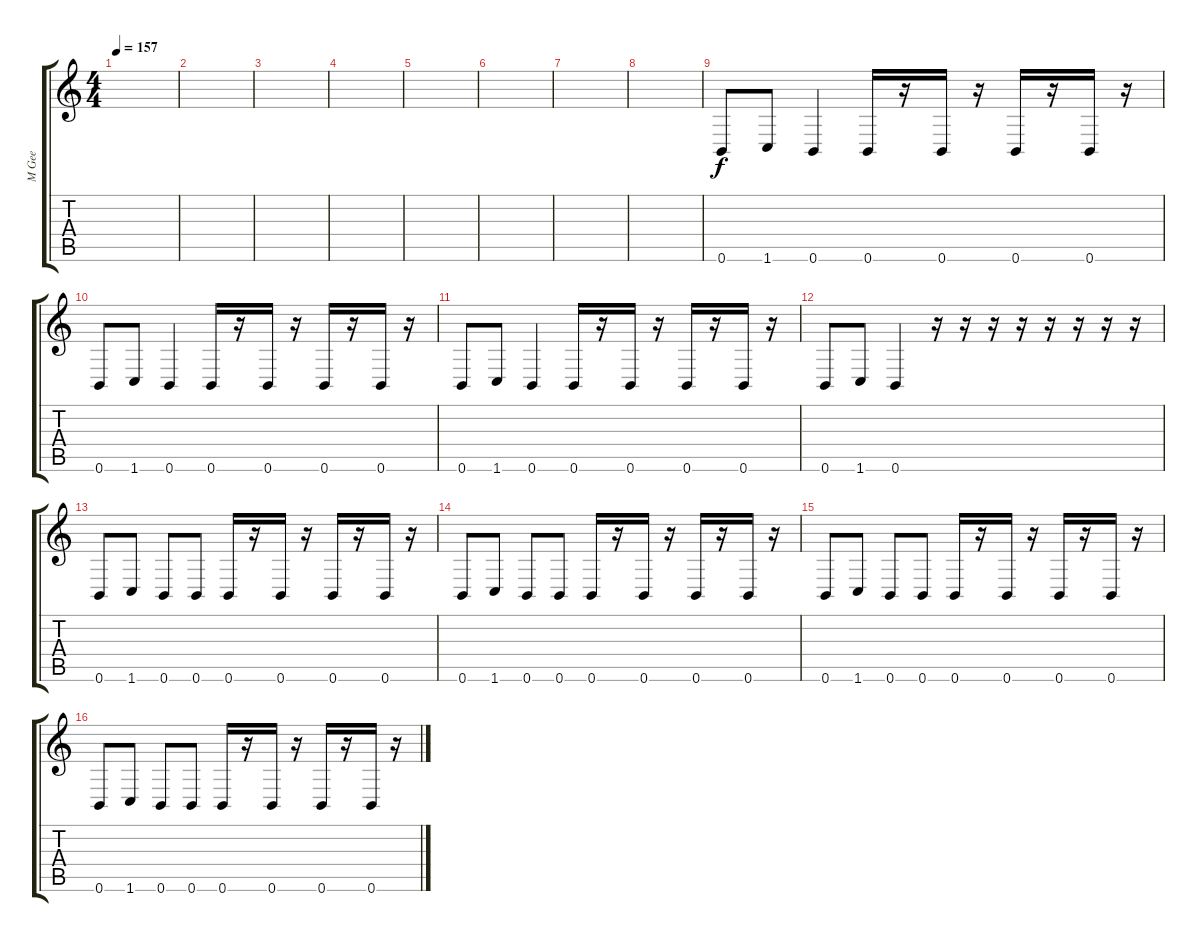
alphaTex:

\track ("M Gee" "M Gee") {instrument distortionguitar}
\staff {score tabs}
\tuning (Db4 Ab3 E3 B2 Gb2 B1) {hide}
\ts (4 4)
\tempo 157
\clef g2
\ks c
|
|
|
|
|
|
|
|
0.6.8 1.6.8 0.6.4 0.6.16 r.16 0.6.16 r.16 0.6.16 r.16 0.6.16 r.16 |
0.6.8 1.6.8 0.6.4 0.6.16 r.16 0.6.16 r.16 0.6.16 r.16 0.6.16 r.16 |
0.6.8 1.6.8 0.6.4 0.6.16 r.16 0.6.16 r.16 0.6.16 r.16 0.6.16 r.16 |
0.6.8 1.6.8 0.6.4 r.16 r.16 r.16 r.16 r.16 r.16 r.16 r.16 |
0.6.8 1.6.8 0.6.8 0.6.8 0.6.16 r.16 0.6.16 r.16 0.6.16 r.16 0.6.16 r.16 |
0.6.8 1.6.8 0.6.8 0.6.8 0.6.16 r.16 0.6.16 r.16 0.6.16 r.16 0.6.16 r.16 |
0.6.8 1.6.8 0.6.8 0.6.8 0.6.16 r.16 0.6.16 r.16 0.6.16 r.16 0.6.16 r.16 |
0.6.8 1.6.8 0.6.8 0.6.8 0.6.16 r.16 0.6.16 r.16 0.6.16 r.16 0.6.16 r.16
